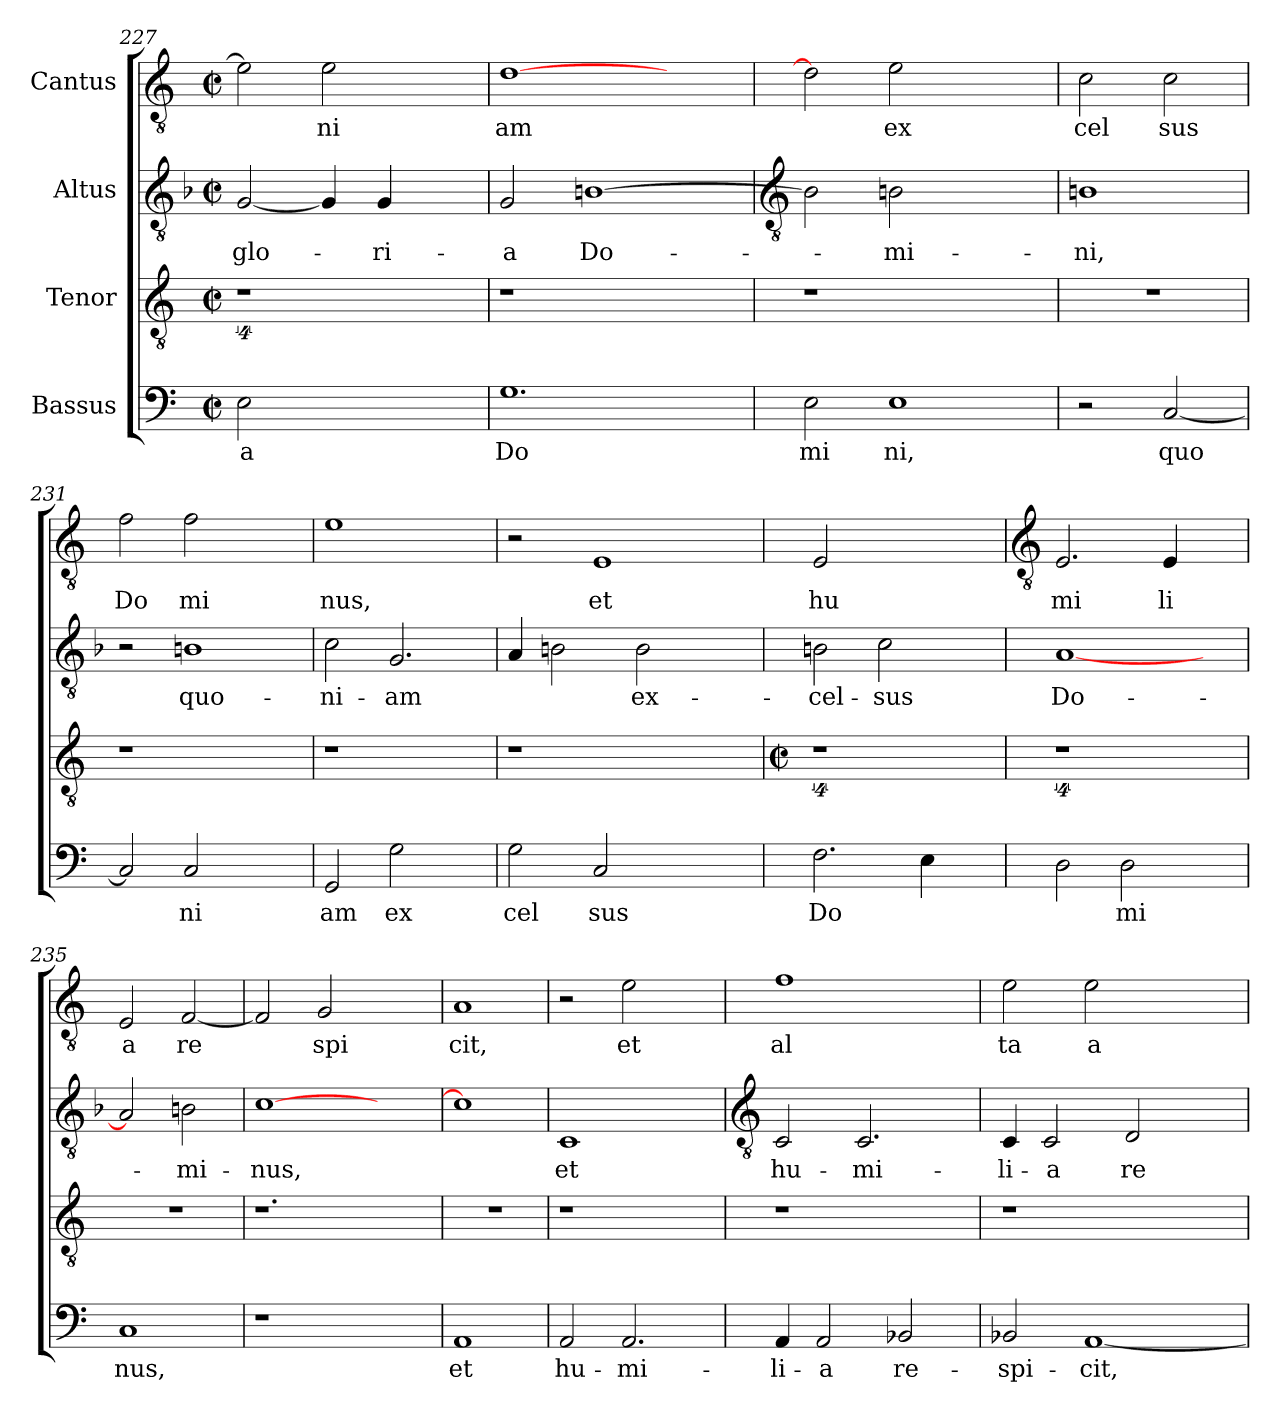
**kern	**text	**kern	**kern	**text	**kern	**text
*part4	*part4	*part3	*part2	*part2	*part1	*part1
*staff4	*staff4	*staff3	*staff2	*staff2	*staff1	*staff1
*I"Bassus	*	*I"Tenor	*I"Altus	*	*I"Cantus	*
*clefF4	*	*clefGv2	*clefGv2	*	*clefGv2	*
*k[]	*	*k[]	*k[b-]	*	*k[]	*
*C:	*	*C:	*F:	*	*C:	*
*M2/2	*	*M2/2	*M2/2	*	*M2/2	*
*met(c|)	*	*met(c|)	*met(c|)	*	*met(c|)	*
=227A	=227A	=227A	=227A	=227A	=227A	=227A
!	!LO:LY:b	!	!	!LO:LY:b	!	!
2E\	a	4%5r	[2G/	glo-	2e\]	.
!	!	!	!	!	!	!LO:LY:b
2.ryy	.	.	4G/]	.	2e\	ni
!	!	!	!	!LO:LY:b	!	!
.	.	.	4G/	-ri-	.	.
.	.	.	4ryy	.	4ryy	.
!!LO:LB:g=z
=228A	=228A	=228A	=228A	=228A	=228A	=228A
!	!LO:LY:b	!	!	!LO:LY:b	!	!LO:LY:b
1.G	Do	1r	2G/	-a	[1d	am
!	!	!	!	!LO:LY:b	!	!
.	.	.	[1Bn	Do-	.	.
.	.	2ryy	.	.	2ryy	.
!!LO:LB:g=z
=229	=229	=229	=229	=229	=229	=229
*	*	*	*clefGv2	*	*	*
!	!LO:LY:b	!	!	!	!	!
2E\	mi	1r	2B\]	.	2d\]	.
!	!LO:LY:b	!	!	!LO:LY:b	!	!LO:LY:b
1E	ni,	.	2B\	-mi-	2e\	ex
.	.	2ryy	2ryy	.	2ryy	.
=230	=230	=230	=230	=230	=230	=230
!	!	!	!	!LO:LY:b	!	!LO:LY:b
2r	.	1r	1Bn	-ni,	2c\	cel
!	!LO:LY:b	!	!	!	!	!LO:LY:b
[2C/	quo	.	.	.	2c\	sus
=231	=231	=231	=231	=231	=231	=231
!	!	!	!	!	!	!LO:LY:b
2C/]	.	1r	2r	.	2f\	Do
!	!LO:LY:b	!	!	!LO:LY:b	!	!LO:LY:b
2C/	ni	.	1Bn	quo-	2f\	mi
2ryy	.	2ryy	.	.	2ryy	.
=232	=232	=232	=232	=232	=232	=232
!	!LO:LY:b	!	!	!LO:LY:b	!	!LO:LY:b
2GG/	am	1r	2c\	-ni-	1e	nus,
!	!LO:LY:b	!	!	!LO:LY:b	!	!
2G\	ex	.	2.G/	-am	.	.
4ryy	.	4ryy	.	.	4ryy	.
=233	=233	=233	=233	=233	=233	=233
!	!LO:LY:b	!	!	!	!	!
2G\	cel	1r	4A/	.	2r	.
.	.	.	2Bn\	.	.	.
!	!LO:LY:b	!	!	!	!	!LO:LY:b
2C/	sus	.	.	.	1E	et
!	!	!	!	!LO:LY:b	!	!
.	.	.	2B\	ex-	.	.
2ryy	.	2ryy	.	.	.	.
.	.	.	4ryy	.	.	.
!!LO:LB:g=z
=234A	=234A	=234A	=234A	=234A	=234A	=234A
*	*	*M2/2	*	*	*	*
*	*	*met(c|)	*	*	*	*
!	!LO:LY:b	!	!	!LO:LY:b	!	!LO:LY:b
2.F\	Do	4%5r	2Bn\	-cel-	2E/	hu
!	!	!	!	!LO:LY:b	!	!
.	.	.	2c\	-sus	2.ryy	.
4E\	.	.	.	.	.	.
4ryy	.	.	4ryy	.	.	.
!!LO:LB:g=z
=235	=235	=235	=235	=235	=235	=235
*	*	*	*	*	*clefGv2	*
!	!	!	!	!LO:LY:b	!	!LO:LY:b
2D\	.	4%5r	[1A	Do-	2.E/	mi
!	!LO:LY:b	!	!	!	!	!
2D\	mi	.	.	.	.	.
!	!	!	!	!	!	!LO:LY:b
.	.	.	.	.	4E/	li
4ryy	.	.	4ryy	.	4ryy	.
=235A	=235A	=235A	=235A	=235A	=235A	=235A
!	!LO:LY:b	!	!	!	!	!LO:LY:b
1C	nus,	1r	2A/]	.	2E/	a
!	!	!	!	!LO:LY:b	!	!LO:LY:b
.	.	.	2Bn\	-mi-	[2F/	re
=236A	=236A	=236A	=236A	=236A	=236A	=236A
!	!	!	!	!LO:LY:b	!	!
1r	.	1.r	[1c	-nus,	2F/]	.
!	!	!	!	!	!	!LO:LY:b
.	.	.	.	.	2G/	spi
2ryy	.	.	2ryy	.	2ryy	.
=237A	=237A	=237A	=237A	=237A	=237A	=237A
!	!LO:LY:b	!	!	!	!	!LO:LY:b
1AA	et	1r	1c]	.	1A	cit,
!!LO:LB:g=z
=238A	=238A	=238A	=238A	=238A	=238A	=238A
!	!LO:LY:b	!	!	!LO:LY:b	!	!
2AA/	hu-	1r	1C	et	2r	.
!	!LO:LY:b	!	!	!	!	!LO:LY:b
2.AA/	-mi-	.	.	.	2e\	et
.	.	4ryy	4ryy	.	4ryy	.
!!LO:LB:g=z
=239	=239	=239	=239	=239	=239	=239
*	*	*	*clefGv2	*	*	*
!	!LO:LY:b	!	!	!LO:LY:b	!	!LO:LY:b
4AA/	-li-	1r	2C/	hu-	1f	al
!	!LO:LY:b	!	!	!	!	!
2AA/	-a	.	.	.	.	.
!	!	!	!	!LO:LY:b	!	!
.	.	.	2.C/	-mi-	.	.
!	!LO:LY:b	!	!	!	!	!
2BB-X/	re-	.	.	.	.	.
.	.	4ryy	.	.	4ryy	.
=240	=240	=240	=240	=240	=240	=240
!	!LO:LY:b	!	!	!LO:LY:b	!	!LO:LY:b
2BB-X/	-spi-	1r	4C/	-li-	2e\	ta
!	!	!	!	!LO:LY:b	!	!
.	.	.	2C/	-a	.	.
!	!LO:LY:b	!	!	!	!	!LO:LY:b
[1AA	-cit,	.	.	.	2e\	a
!	!	!	!	!LO:LY:b	!	!
.	.	.	2D/	re-	.	.
.	.	2ryy	.	.	2ryy	.
.	.	.	4ryy	.	.	.
=	=	=	=	=	=	=
*-	*-	*-	*-	*-	*-	*-
